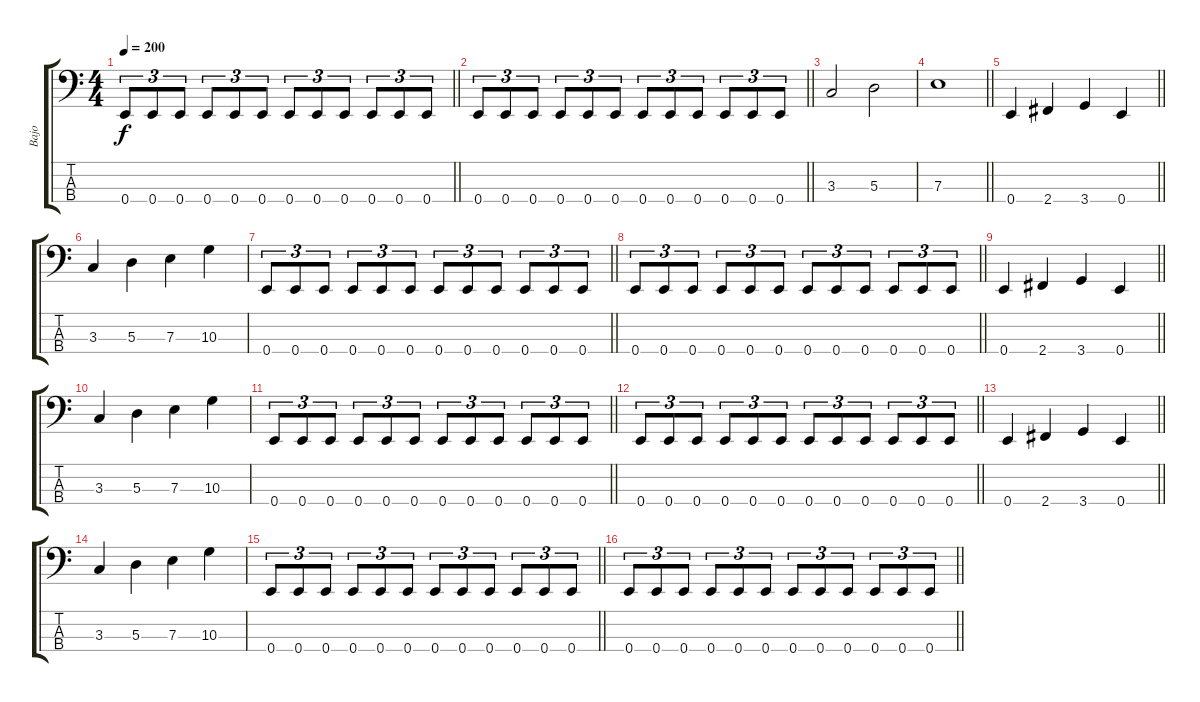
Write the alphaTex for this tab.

\track ("Bajo" "Bajo") {instrument electricbassfinger}
\staff {score tabs}
\tuning (G2 D2 A1 E1) {hide}
\ts (4 4)
\tempo 200
\clef f4
\barLineRight lightlight
\ks c
0.4.8{tu (3 2) dy f} 0.4.8{tu (3 2)} 0.4.8{tu (3 2)} 0.4.8{tu (3 2)} 0.4.8{tu (3 2)} 0.4.8{tu (3 2)} 0.4.8{tu (3 2)} 0.4.8{tu (3 2)} 0.4.8{tu (3 2)} 0.4.8{tu (3 2)} 0.4.8{tu (3 2)} 0.4.8{tu (3 2)} |
\barLineRight lightlight
0.4.8{tu (3 2)} 0.4.8{tu (3 2)} 0.4.8{tu (3 2)} 0.4.8{tu (3 2)} 0.4.8{tu (3 2)} 0.4.8{tu (3 2)} 0.4.8{tu (3 2)} 0.4.8{tu (3 2)} 0.4.8{tu (3 2)} 0.4.8{tu (3 2)} 0.4.8{tu (3 2)} 0.4.8{tu (3 2)} |
3.3.2 5.3.2 |
\barLineRight lightlight
7.3.1 |
\barLineRight lightlight
0.4.4 2.4.4 3.4.4 0.4.4 |
3.3.4 5.3.4 7.3.4 10.3.4 |
\barLineRight lightlight
0.4.8{tu (3 2)} 0.4.8{tu (3 2)} 0.4.8{tu (3 2)} 0.4.8{tu (3 2)} 0.4.8{tu (3 2)} 0.4.8{tu (3 2)} 0.4.8{tu (3 2)} 0.4.8{tu (3 2)} 0.4.8{tu (3 2)} 0.4.8{tu (3 2)} 0.4.8{tu (3 2)} 0.4.8{tu (3 2)} |
\barLineRight lightlight
0.4.8{tu (3 2)} 0.4.8{tu (3 2)} 0.4.8{tu (3 2)} 0.4.8{tu (3 2)} 0.4.8{tu (3 2)} 0.4.8{tu (3 2)} 0.4.8{tu (3 2)} 0.4.8{tu (3 2)} 0.4.8{tu (3 2)} 0.4.8{tu (3 2)} 0.4.8{tu (3 2)} 0.4.8{tu (3 2)} |
\barLineRight lightlight
0.4.4 2.4.4 3.4.4 0.4.4 |
3.3.4 5.3.4 7.3.4 10.3.4 |
\barLineRight lightlight
0.4.8{tu (3 2)} 0.4.8{tu (3 2)} 0.4.8{tu (3 2)} 0.4.8{tu (3 2)} 0.4.8{tu (3 2)} 0.4.8{tu (3 2)} 0.4.8{tu (3 2)} 0.4.8{tu (3 2)} 0.4.8{tu (3 2)} 0.4.8{tu (3 2)} 0.4.8{tu (3 2)} 0.4.8{tu (3 2)} |
\barLineRight lightlight
0.4.8{tu (3 2)} 0.4.8{tu (3 2)} 0.4.8{tu (3 2)} 0.4.8{tu (3 2)} 0.4.8{tu (3 2)} 0.4.8{tu (3 2)} 0.4.8{tu (3 2)} 0.4.8{tu (3 2)} 0.4.8{tu (3 2)} 0.4.8{tu (3 2)} 0.4.8{tu (3 2)} 0.4.8{tu (3 2)} |
\barLineRight lightlight
0.4.4 2.4.4 3.4.4 0.4.4 |
3.3.4 5.3.4 7.3.4 10.3.4 |
\barLineRight lightlight
0.4.8{tu (3 2)} 0.4.8{tu (3 2)} 0.4.8{tu (3 2)} 0.4.8{tu (3 2)} 0.4.8{tu (3 2)} 0.4.8{tu (3 2)} 0.4.8{tu (3 2)} 0.4.8{tu (3 2)} 0.4.8{tu (3 2)} 0.4.8{tu (3 2)} 0.4.8{tu (3 2)} 0.4.8{tu (3 2)} |
\barLineRight lightlight
0.4.8{tu (3 2)} 0.4.8{tu (3 2)} 0.4.8{tu (3 2)} 0.4.8{tu (3 2)} 0.4.8{tu (3 2)} 0.4.8{tu (3 2)} 0.4.8{tu (3 2)} 0.4.8{tu (3 2)} 0.4.8{tu (3 2)} 0.4.8{tu (3 2)} 0.4.8{tu (3 2)} 0.4.8{tu (3 2)}
